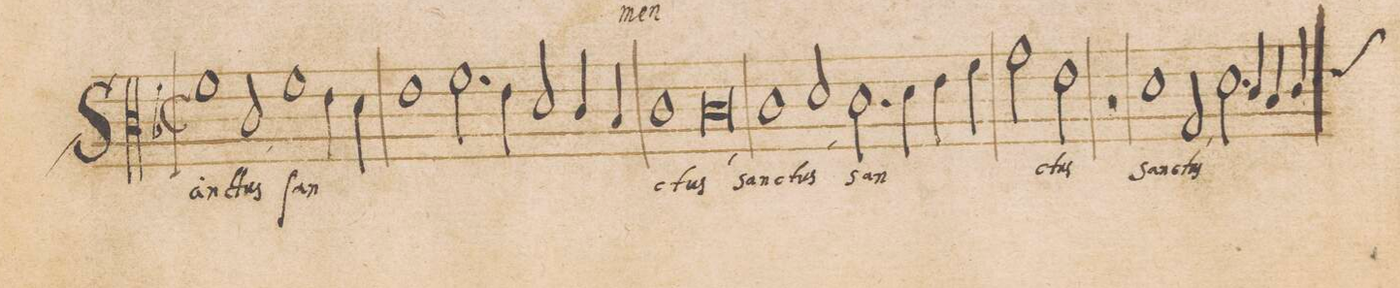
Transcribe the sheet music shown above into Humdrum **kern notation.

**kern	**text
*I"DISCANTVS	*
*clefC3	*
*k[b-]	*
*met(c|)	*
*M2/1	*
1f	San-
2c,/	-ćtus
1f	San-
=2	=2
4e\	.
4d\	.
1e	.
=3	=3
2.f\	.
4e\	.
2d/	.
4c/	.
4B-/	.
=4	=4
1c	.
0c	-ctus
=5	=5
1c	San-
=6	=6
2d,/	-ctus
2.c\	san-
4d\	.
4e\	.
4f\	.
=7	=7
2g\	.
2e\	-ctus
1r	.
=8	=8
1d	san-
2G/	-ctus
2.d	(san)-
=9	=9
4c/	.
4B-/	.
*custos:d	*
4c/	.
*-	*-
